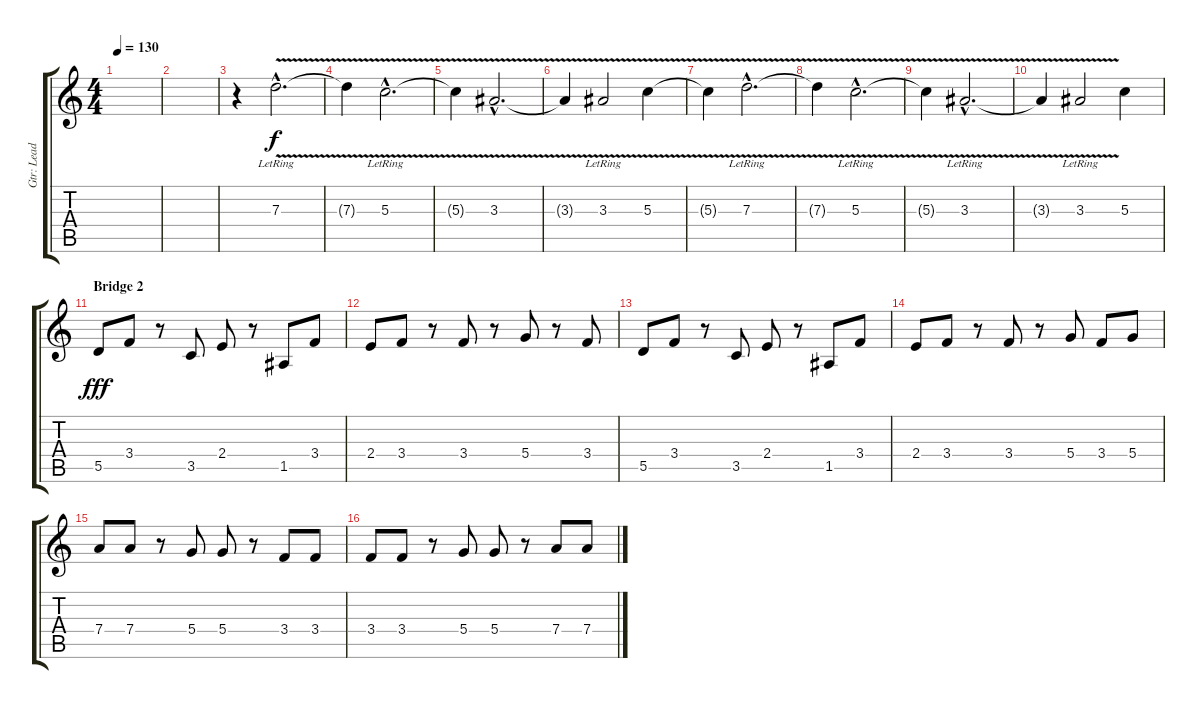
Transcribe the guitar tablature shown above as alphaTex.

\track ("Gtr: Lead" "Gtr: Lead") {instrument overdrivenguitar}
\staff {score tabs}
\tuning (E4 B3 G3 D3 A2 E2) {hide}
\ts (4 4)
\tempo 130
\clef g2
\ks c
|
|
r.4 7.3{v hac lr}.2{d} |
7.3{t}.4 5.3{v hac lr}.2{d} |
5.3{t}.4 3.3{v hac}.2{d} |
3.3{t}.4 3.3{v lr}.2 5.3{v}.4 |
5.3{t}.4 7.3{v hac lr}.2{d} |
7.3{t}.4 5.3{v hac lr}.2{d} |
5.3{t}.4 3.3{v hac lr}.2{d} |
3.3{t}.4 3.3{v lr}.2 5.3.4 |
\section ("" "Bridge 2")
5.5.8{dy fff volume 13} 3.4.8 r.8 3.5.8 2.4.8 r.8 1.5.8 3.4.8 |
2.4.8 3.4.8 r.8 3.4.8 r.8 5.4.8 r.8 3.4.8 |
5.5.8 3.4.8 r.8 3.5.8 2.4.8 r.8 1.5.8 3.4.8 |
2.4.8 3.4.8 r.8 3.4.8 r.8 5.4.8 3.4.8 5.4.8 |
7.4.8 7.4.8 r.8 5.4.8 5.4.8 r.8 3.4.8 3.4.8 |
3.4.8 3.4.8 r.8 5.4.8 5.4.8 r.8 7.4.8 7.4.8
